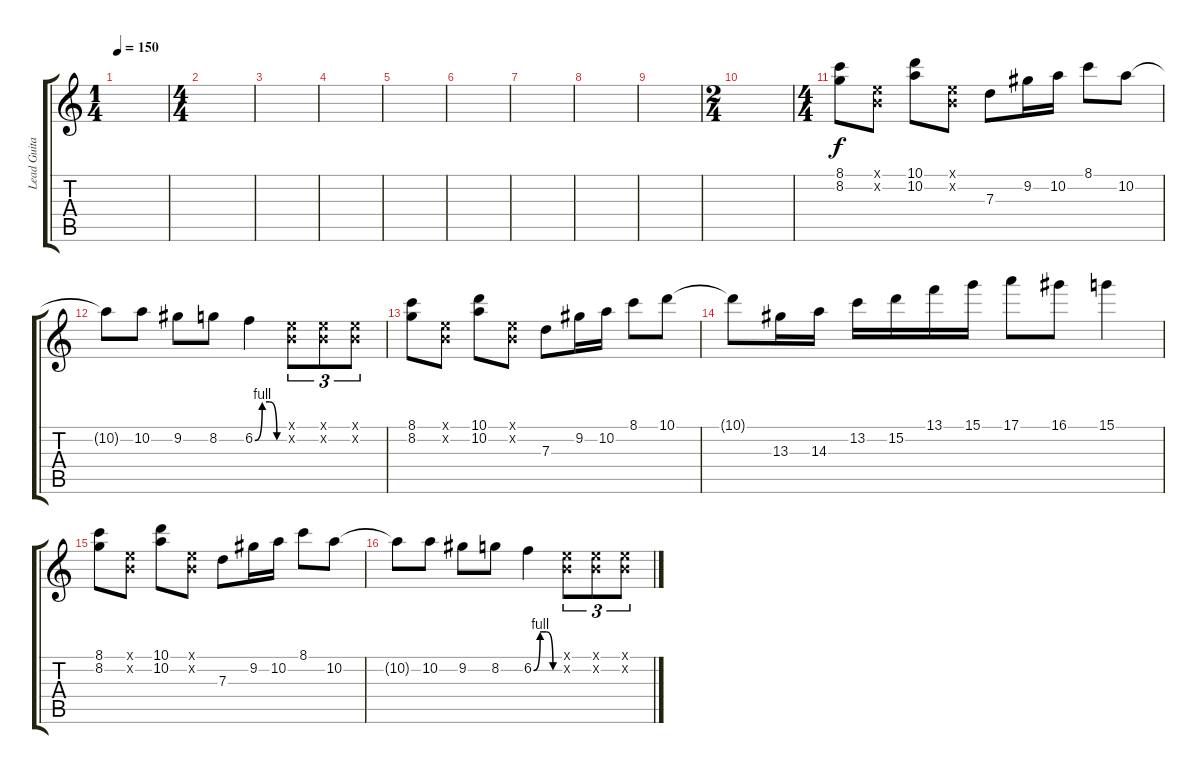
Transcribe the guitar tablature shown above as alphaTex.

\track ("Lead Guitar" "Lead Guita") {instrument distortionguitar}
\staff {score tabs}
\tuning (E4 B3 G3 D3 A2 D2) {hide}
\ts (1 4)
\tempo 150
\clef g2
\ks c
|
\ts (4 4)
|
|
|
|
|
|
|
|
\ts (2 4)
|
\ts (4 4)
(8.1 8.2).8 (0.1{x} 0.2{x}).8 (10.1 10.2).8 (0.1{x} 0.2{x}).8 7.3.8 9.2.16 10.2.16 8.1.8 10.2.8 |
10.2{t}.8 10.2.8 9.2.8 8.2.8 6.2{be (custom 0 0 15 4 30 4 45 0 60 0)}.4 (0.1{x} 0.2{x}).8{tu (3 2)} (0.1{x} 0.2{x}).8{tu (3 2)} (0.1{x} 0.2{x}).8{tu (3 2)} |
(8.1 8.2).8 (0.1{x} 0.2{x}).8 (10.1 10.2).8 (0.1{x} 0.2{x}).8 7.3.8 9.2.16 10.2.16 8.1.8 10.1.8 |
10.1{t}.8 13.3.16 14.3.16 13.2.16 15.2.16 13.1.16 15.1.16 17.1.8 16.1.8 15.1.4 |
(8.1 8.2).8 (0.1{x} 0.2{x}).8 (10.1 10.2).8 (0.1{x} 0.2{x}).8 7.3.8 9.2.16 10.2.16 8.1.8 10.2.8 |
10.2{t}.8 10.2.8 9.2.8 8.2.8 6.2{be (custom 0 0 15 4 30 4 45 0 60 0)}.4 (0.1{x} 0.2{x}).8{tu (3 2)} (0.1{x} 0.2{x}).8{tu (3 2)} (0.1{x} 0.2{x}).8{tu (3 2)}
